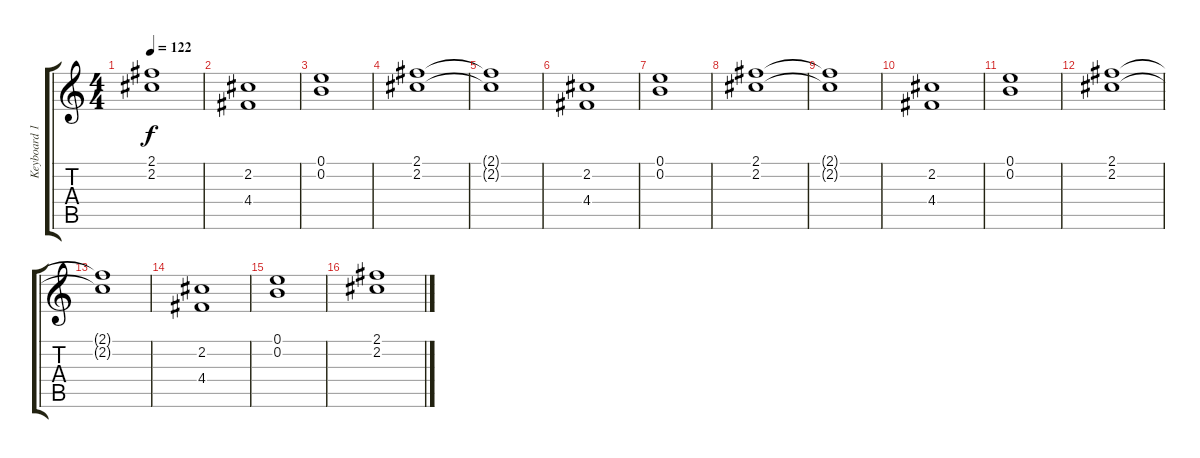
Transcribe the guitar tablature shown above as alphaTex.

\track ("Keyboard 1" "Keyboard 1") {instrument stringensemble1}
\staff {score tabs}
\tuning (E5 B4 G4 D4 A3 E3) {hide}
\ts (4 4)
\tempo 122
\clef g2
\ks c
(2.1{t} 2.2{t}).1{dy f} |
(2.2 4.4).1 |
(0.1 0.2).1 |
(2.1 2.2).1 |
(2.1{t} 2.2{t}).1 |
(2.2 4.4).1 |
(0.1 0.2).1 |
(2.1 2.2).1 |
(2.1{t} 2.2{t}).1 |
(2.2 4.4).1 |
(0.1 0.2).1 |
(2.1 2.2).1 |
(2.1{t} 2.2{t}).1 |
(2.2 4.4).1 |
(0.1 0.2).1 |
(2.1 2.2).1
